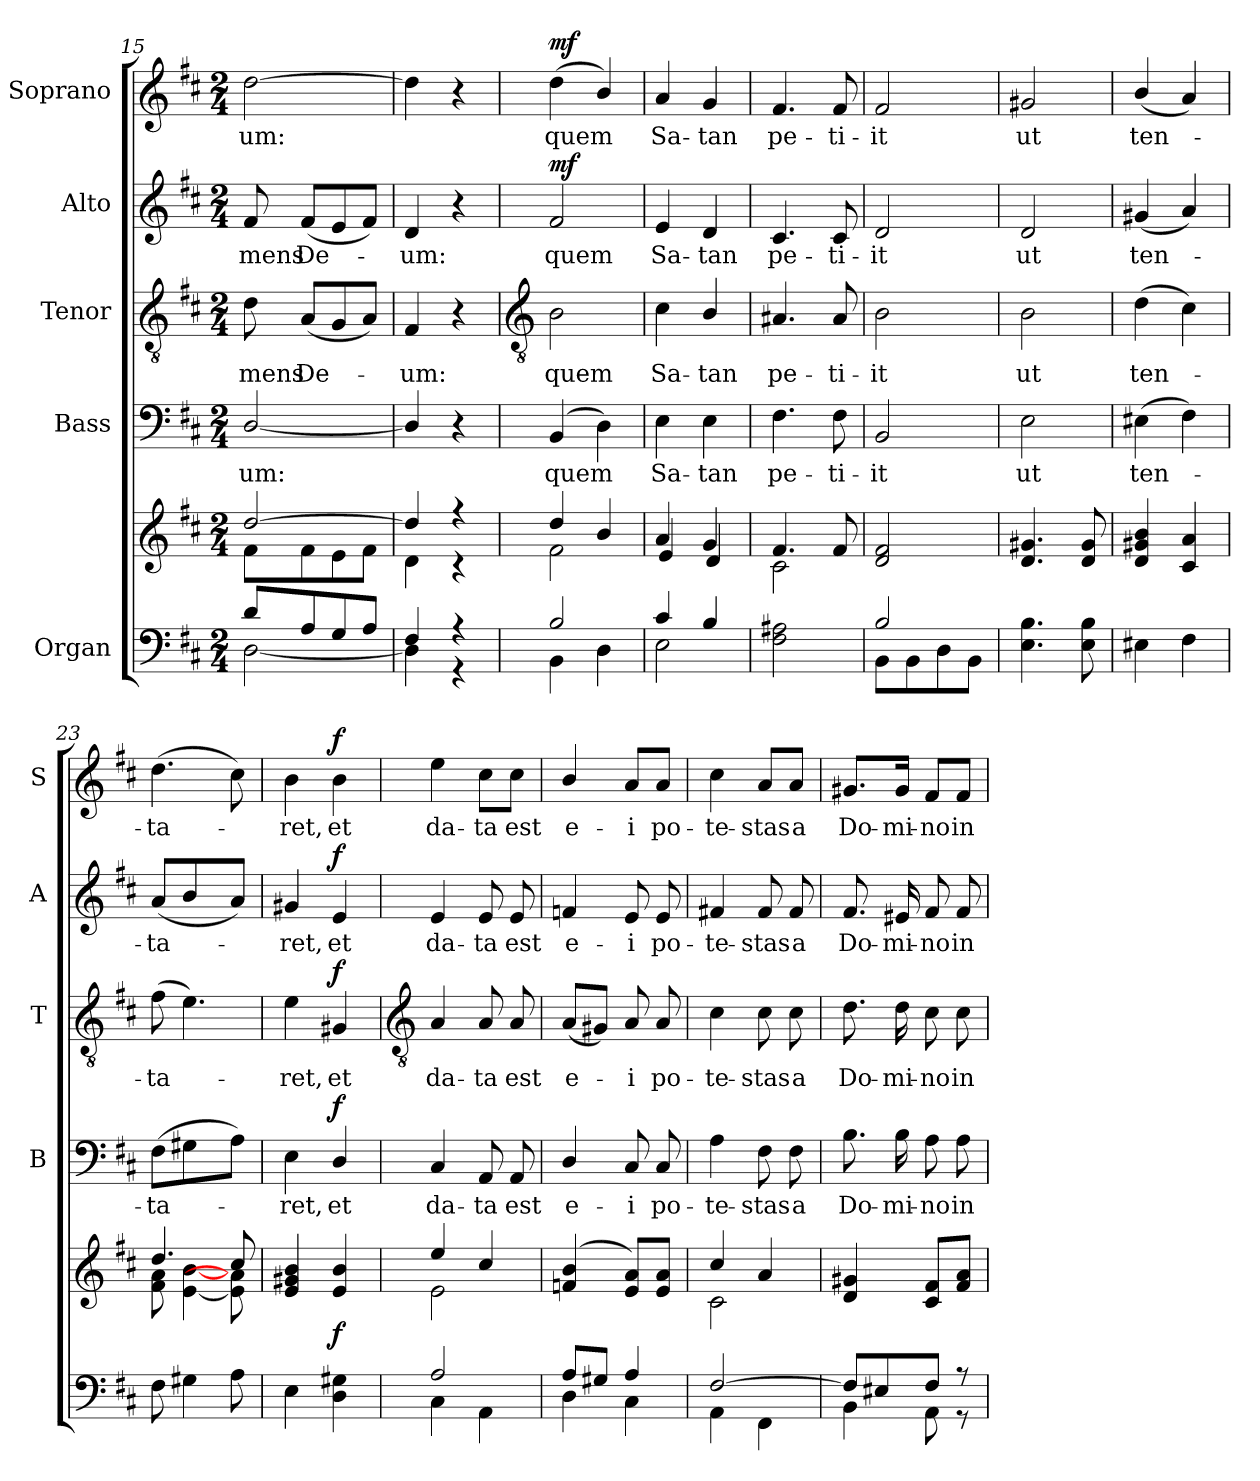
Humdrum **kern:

**kern	**kern	**dynam	**kern	**text	**dynam	**kern	**text	**dynam	**kern	**text	**dynam	**kern	**text	**dynam
*part5	*part5	*part5	*part4	*part4	*part4	*part3	*part3	*part3	*part2	*part2	*part2	*part1	*part1	*part1
*staff6	*staff5	*staff5/6	*staff4	*staff4	*staff4	*staff3	*staff3	*staff3	*staff2	*staff2	*staff2	*staff1	*staff1	*staff1
*I"Organ	*	*	*I"Bass	*	*	*I"Tenor	*	*	*I"Alto	*	*	*I"Soprano	*	*
*	*	*	*I'B	*	*	*I'T	*	*	*I'A	*	*	*I'S	*	*
*clefF4	*clefG2	*	*clefF4	*	*	*clefGv2	*	*	*clefG2	*	*	*clefG2	*	*
*k[f#c#]	*k[f#c#]	*	*k[f#c#]	*	*	*k[f#c#]	*	*	*k[f#c#]	*	*	*k[f#c#]	*	*
*D:	*D:	*	*D:	*	*	*D:	*	*	*D:	*	*	*D:	*	*
*M2/4	*M2/4	*	*M2/4	*	*	*M2/4	*	*	*M2/4	*	*	*M2/4	*	*
=15	=15	=15	=15	=15	=15	=15	=15	=15	=15	=15	=15	=15	=15	=15
*^	*^	*	*	*	*	*	*	*	*	*	*	*	*	*
!	!	!	!	!	!	!LO:LY:b	!	!	!LO:LY:b	!	!	!LO:LY:b	!	!	!LO:LY:b	!
8d/L	[2D\	[2dd/	8f#\L	.	[2D/	-um:	.	8d	-mens	.	8f#	-mens	.	[2dd	-um:	.
!	!	!	!	!	!	!	!	!	!LO:LY:b	!	!	!LO:LY:b	!	!	!	!
8A/	.	.	8f#\	.	.	.	.	(<8AL	De-	.	(<8f#L	De-	.	.	.	.
8G/	.	.	8e\	.	.	.	.	8G	.	.	8e	.	.	.	.	.
8A/J	.	.	8f#\J	.	.	.	.	8AJ)	.	.	8f#J)	.	.	.	.	.
=16	=16	=16	=16	=16	=16	=16	=16	=16	=16	=16	=16	=16	=16	=16	=16	=16
!	!	!	!	!	!	!	!	!	!LO:LY:b	!	!	!LO:LY:b	!	!	!	!
4F#	4D\]	4dd/]	4d\	.	4D/]	.	.	4F#	um:	.	4d	um:	.	4dd]	.	.
4r	4r	4r	4r	.	4r	.	.	4r	.	.	4r	.	.	4r	.	.
!!LO:LB:g=z
=17	=17	=17	=17	=17	=17	=17	=17	=17	=17	=17	=17	=17	=17	=17	=17	=17
*	*	*	*	*	*	*	*	*clefGv2	*	*	*	*	*	*	*	*
!	!	!	!	!	!	!LO:LY:b	!	!	!LO:LY:b	!	!	!LO:LY:b	!LO:DY:b	!	!LO:LY:b	!LO:DY:b
2B/	4BB\	4dd/	2f#\	.	(<4BB	quem	.	2B	quem	.	2f#	quem	mf	(<4dd	quem	mf
.	4D	4b/	.	.	4D)	.	.	.	.	.	.	.	.	4b/)	.	.
=18	=18	=18	=18	=18	=18	=18	=18	=18	=18	=18	=18	=18	=18	=18	=18	=18
!	!	!	!	!	!	!LO:LY:b	!	!	!LO:LY:b	!	!	!LO:LY:b	!	!	!LO:LY:b	!
4c#/	2E	4a/	4e/	.	4E	Sa-	.	4c#	Sa-	.	4e	Sa-	.	4a	Sa-	.
!	!	!	!	!	!	!LO:LY:b	!	!	!LO:LY:b	!	!	!LO:LY:b	!	!	!LO:LY:b	!
4B/	.	4g/	4d/	.	4E	-tan	.	4B/	-tan	.	4d	-tan	.	4g	-tan	.
=19	=19	=19	=19	=19	=19	=19	=19	=19	=19	=19	=19	=19	=19	=19	=19	=19
!	!	!	!	!	!	!LO:LY:b	!	!	!LO:LY:b	!	!	!LO:LY:b	!	!	!LO:LY:b	!
2ryy	2F# 2A#X	4.f#/	2c#\	.	4.F#	pe-	.	4.A#X	pe-	.	4.c#	pe-	.	4.f#	pe-	.
!	!	!	!	!	!	!LO:LY:b	!	!	!LO:LY:b	!	!	!LO:LY:b	!	!	!LO:LY:b	!
.	.	8f#/	.	.	8F#	-ti-	.	8A#	-ti-	.	8c#	-ti-	.	8f#	-ti-	.
=20	=20	=20	=20	=20	=20	=20	=20	=20	=20	=20	=20	=20	=20	=20	=20	=20
!	!	!	!LO:N:vis=1	!	!	!LO:LY:b	!	!	!LO:LY:b	!	!	!LO:LY:b	!	!	!LO:LY:b	!
2B/	8BB\L	2d/ 2f#/	2ryy	.	2BB	-it	.	2B	-it	.	2d	-it	.	2f#	-it	.
.	8BB\	.	.	.	.	.	.	.	.	.	.	.	.	.	.	.
.	8D\	.	.	.	.	.	.	.	.	.	.	.	.	.	.	.
.	8BB\J	.	.	.	.	.	.	.	.	.	.	.	.	.	.	.
=21	=21	=21	=21	=21	=21	=21	=21	=21	=21	=21	=21	=21	=21	=21	=21	=21
!LO:N:vis=1	!	!	!LO:N:vis=1	!	!	!LO:LY:b	!	!	!LO:LY:b	!	!	!LO:LY:b	!	!	!LO:LY:b	!
2ryy	4.E 4.B	4.d/ 4.g#X/	2ryy	.	2E	ut	.	2B	ut	.	2d	ut	.	2g#X	ut	.
.	8E 8B	8d/ 8g#/	.	.	.	.	.	.	.	.	.	.	.	.	.	.
=22	=22	=22	=22	=22	=22	=22	=22	=22	=22	=22	=22	=22	=22	=22	=22	=22
!	!	!	!LO:N:vis=1	!	!	!LO:LY:b	!	!	!LO:LY:b	!	!	!LO:LY:b	!	!	!LO:LY:b	!
2ryy	4E#X	4d/ 4g#X/ 4b/	2ryy	.	(>4E#X	ten-	.	(>4d	ten-	.	(<4g#X	ten-	.	(<4b/	ten-	.
.	4F#	4c#/ 4a/	.	.	4F#)	.	.	4c#)	.	.	4a)	.	.	4a)	.	.
=23	=23	=23	=23	=23	=23	=23	=23	=23	=23	=23	=23	=23	=23	=23	=23	=23
!	!	!	!	!	!	!LO:LY:b	!	!	!LO:LY:b	!	!	!LO:LY:b	!	!	!LO:LY:b	!
2ryy	8F#	4.dd/	8f#\ 8a\	.	(>8F#L	ta-	.	(>8f#L	ta-	.	(<8aL	ta-	.	(>4.dd	ta-	.
.	4G#X	.	[4e\ [4b\	.	4G#X	.	.	4.e)	.	.	4b/	.	.	.	.	.
.	8A	8cc#/	8e\] 8a\]	.	8AJ)	.	.	.	.	.	8aJ)	.	.	8cc#)	.	.
=24	=24	=24	=24	=24	=24	=24	=24	=24	=24	=24	=24	=24	=24	=24	=24	=24
!	!	!	!	!	!	!LO:LY:b	!	!	!LO:LY:b	!	!	!LO:LY:b	!	!	!LO:LY:b	!
2ryy	4E	4e/ 4g#X/ 4b/	2ryy	.	4E	ret,	.	4e	ret,	.	4g#X	ret,	.	4b	ret,	.
!	!	!	!	!LO:DY:b	!	!LO:LY:b	!LO:DY:b	!	!LO:LY:b	!LO:DY:b	!	!LO:LY:b	!LO:DY:b	!	!LO:LY:b	!LO:DY:b
.	4D\ 4G#X\	4e/ 4b/	.	f	4D/	et	f	4G#X	et	f	4e	et	f	4b	et	f
!!LO:LB:g=z
=25	=25	=25	=25	=25	=25	=25	=25	=25	=25	=25	=25	=25	=25	=25	=25	=25
*	*	*	*	*	*	*	*	*clefGv2	*	*	*	*	*	*	*	*
!	!	!	!	!	!	!LO:LY:b	!	!	!LO:LY:b	!	!	!LO:LY:b	!	!	!LO:LY:b	!
2A/	4C#\	4ee	2e\	.	4C#	da-	.	4A	da-	.	4e	da-	.	4ee	da-	.
!	!	!	!	!	!	!LO:LY:b	!	!	!LO:LY:b	!	!	!LO:LY:b	!	!	!LO:LY:b	!
.	4AA\	4cc#	.	.	8AA	-ta	.	8A	-ta	.	8e	-ta	.	8cc#\L	-ta	.
!	!	!	!	!	!	!LO:LY:b	!	!	!LO:LY:b	!	!	!LO:LY:b	!	!	!LO:LY:b	!
.	.	.	.	.	8AA	est	.	8A	est	.	8e	est	.	8cc#\J	est	.
=26	=26	=26	=26	=26	=26	=26	=26	=26	=26	=26	=26	=26	=26	=26	=26	=26
!	!	!	!	!	!	!LO:LY:b	!	!	!LO:LY:b	!	!	!LO:LY:b	!	!	!LO:LY:b	!
8A/L	4D\	(<4fn/ 4b/	2ryy	.	4D/	e-	.	(<8AL	e-	.	4fn	e-	.	4b/	e-	.
8G#X/J	.	.	.	.	.	.	.	8G#XJ)	.	.	.	.	.	.	.	.
!	!	!	!	!	!	!LO:LY:b	!	!	!LO:LY:b	!	!	!LO:LY:b	!	!	!LO:LY:b	!
4A/	4C#\	8e 8aL)	.	.	8C#	-i	.	8A	i	.	8e	-i	.	8a/L	-i	.
!	!	!	!	!	!	!LO:LY:b	!	!	!LO:LY:b	!	!	!LO:LY:b	!	!	!LO:LY:b	!
.	.	8e 8aJ	.	.	8C#	po-	.	8A	po-	.	8e	po-	.	8a/J	po-	.
=27	=27	=27	=27	=27	=27	=27	=27	=27	=27	=27	=27	=27	=27	=27	=27	=27
!	!	!	!	!	!	!LO:LY:b	!	!	!LO:LY:b	!	!	!LO:LY:b	!	!	!LO:LY:b	!
[2F#/	4AA\	4cc#/	2c#\	.	4A	-te-	.	4c#	-te-	.	4f#X	-te-	.	4cc#	-te-	.
!	!	!	!	!	!	!LO:LY:b	!	!	!LO:LY:b	!	!	!LO:LY:b	!	!	!LO:LY:b	!
.	4FF#\	4a	.	.	8F#	-stas	.	8c#	-stas	.	8f#	-stas	.	8a/L	-stas	.
!	!	!	!	!	!	!LO:LY:b	!	!	!LO:LY:b	!	!	!LO:LY:b	!	!	!LO:LY:b	!
.	.	.	.	.	8F#	a	.	8c#	a	.	8f#	a	.	8a/J	a	.
=28	=28	=28	=28	=28	=28	=28	=28	=28	=28	=28	=28	=28	=28	=28	=28	=28
!	!	!	!	!	!	!LO:LY:b	!	!	!LO:LY:b	!	!	!LO:LY:b	!	!	!LO:LY:b	!
8F#/L]	4BB\	4d 4g#X	2ryy	.	8.B	Do-	.	8.d	Do-	.	8.f#	Do-	.	8.g#X/L	Do-	.
8E#X/	.	.	.	.	.	.	.	.	.	.	.	.	.	.	.	.
!	!	!	!	!	!	!LO:LY:b	!	!	!LO:LY:b	!	!	!LO:LY:b	!	!	!LO:LY:b	!
.	.	.	.	.	16B	-mi-	.	16d	-mi-	.	16e#X	-mi-	.	16g#/Jk	-mi-	.
!	!	!	!	!	!	!LO:LY:b	!	!	!LO:LY:b	!	!	!LO:LY:b	!	!	!LO:LY:b	!
8F#/J	8AA\	8c# 8f#L	.	.	8A	-no	.	8c#	-no	.	8f#	-no	.	8f#/L	-no	.
!	!	!	!	!	!	!LO:LY:b	!	!	!LO:LY:b	!	!	!LO:LY:b	!	!	!LO:LY:b	!
8r	8r	8f# 8aJ	.	.	8A	in	.	8c#	in	.	8f#	in	.	8f#/J	in	.
*v	*v	*	*	*	*	*	*	*	*	*	*	*	*	*	*	*
*	*v	*v	*	*	*	*	*	*	*	*	*	*	*	*	*
=	=	=	=	=	=	=	=	=	=	=	=	=	=	=
*-	*-	*-	*-	*-	*-	*-	*-	*-	*-	*-	*-	*-	*-	*-
